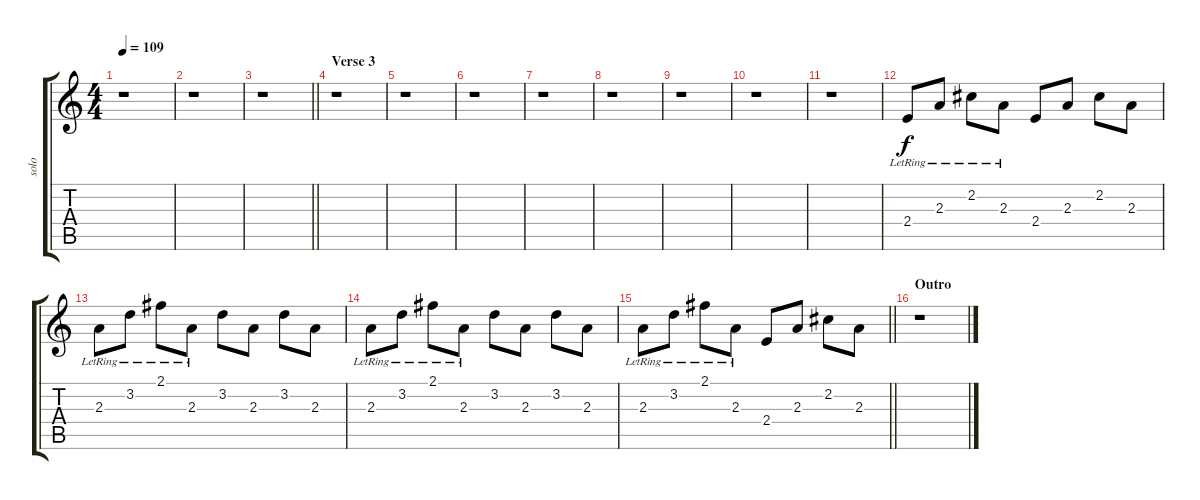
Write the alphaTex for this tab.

\track ("solo" "solo") {instrument overdrivenguitar}
\staff {score tabs}
\tuning (E4 B3 G3 D3 A2 E2) {hide}
\ts (4 4)
\tempo 109
\clef g2
\ks c
r.1{dy f} |
r.1 |
\barLineRight lightlight
r.1 |
\section ("" "Verse 3")
r.1 |
r.1 |
r.1 |
r.1 |
r.1 |
r.1 |
r.1 |
r.1 |
2.4{lr}.8 2.3{lr}.8 2.2{lr}.8 2.3{lr}.8 2.4.8 2.3.8 2.2.8 2.3.8 |
2.3{lr}.8 3.2{lr}.8 2.1{lr}.8 2.3{lr}.8 3.2.8 2.3.8 3.2.8 2.3.8 |
2.3{lr}.8 3.2{lr}.8 2.1{lr}.8 2.3{lr}.8 3.2.8 2.3.8 3.2.8 2.3.8 |
\barLineRight lightlight
2.3{lr}.8 3.2{lr}.8 2.1{lr}.8 2.3{lr}.8 2.4.8 2.3.8 2.2.8 2.3.8 |
\section ("" "Outro")
r.1
